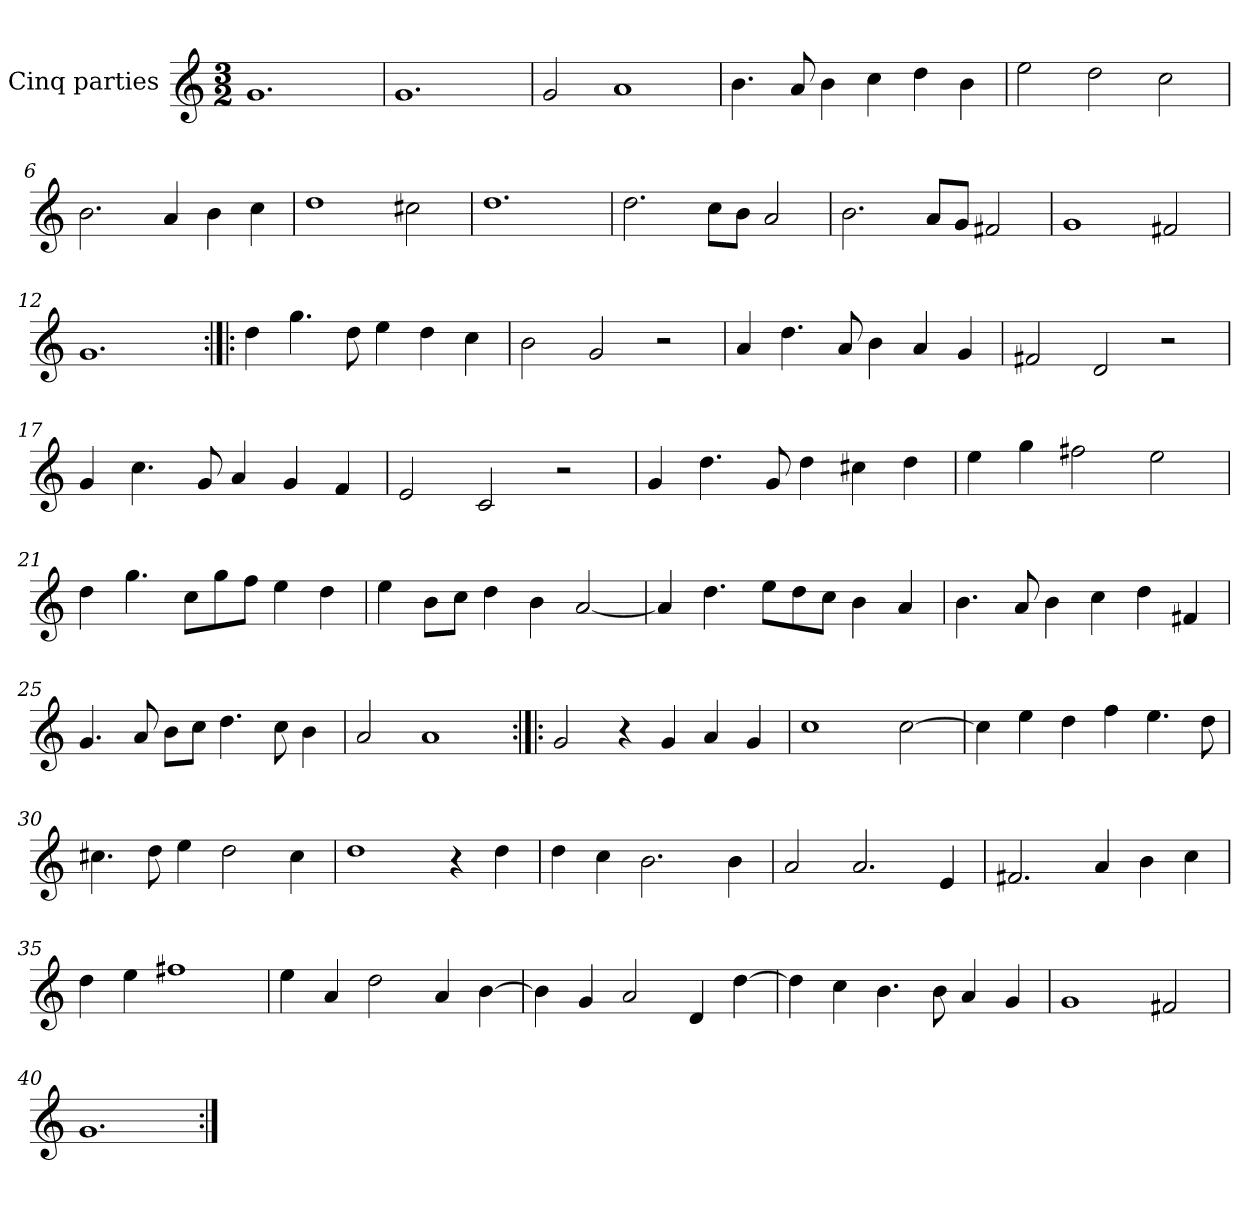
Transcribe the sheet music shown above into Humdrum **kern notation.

**kern
*part1
*staff1
*I"Cinq parties
*clefG2
*k[]
*M3/2
*MM180
=1
1.g
=2
1.g
=3
2g/
1a
=4
4.b\
8a/
4b\
4cc\
4dd\
4b\
=5
2ee\
2dd\
2cc\
=6
2.b\
4a/
4b\
4cc\
=7
1dd
2cc#X\
=8
1.dd
=9
2.dd\
8cc\L
8b\J
2a/
=10
2.b\
8a/L
8g/J
2f#X/
=11
1g
2f#X/
=12
1.g
=13:|!|:
4dd\
4.gg\
8dd\
4ee\
4dd\
4cc\
=14
2b\
2g/
2r
=15
4a/
4.dd\
8a/
4b\
4a/
4g/
=16
2f#X/
2d/
2r
=17
4g/
4.cc\
8g/
4a/
4g/
4f/
=18
2e/
2c/
2r
=19
4g/
4.dd\
8g/
4dd\
4cc#X\
4dd\
=20
4ee\
4gg\
2ff#X\
2ee\
=21
4dd\
4.gg\
8cc\L
8gg\
8ff\J
4ee\
4dd\
=22
4ee\
8b\L
8cc\J
4dd\
4b\
[2a/
=23
4a/]
4.dd\
8ee\L
8dd\
8cc\J
4b\
4a/
=24
4.b\
8a/
4b\
4cc\
4dd\
4f#X/
=25
4.g/
8a/
8b\L
8cc\J
4.dd\
8cc\
4b\
=26
2a/
1a
=27:|!|:
2g/
4r
4g/
4a/
4g/
=28
1cc
[2cc\
=29
4cc\]
4ee\
4dd\
4ff\
4.ee\
8dd\
=30
4.cc#X\
8dd\
4ee\
2dd\
4cc#\
=31
1dd
4r
4dd\
=32
4dd\
4cc\
2.b\
4b\
=33
2a/
2.a/
4e/
=34
2.f#X/
4a/
4b\
4cc\
=35
4dd\
4ee\
1ff#X
=36
4ee\
4a/
2dd\
4a/
[4b\
=37
4b\]
4g/
2a/
4d/
[4dd\
=38
4dd\]
4cc\
4.b\
8b\
4a/
4g/
=39
1g
2f#X/
=40
1.g
=:|!
*-
